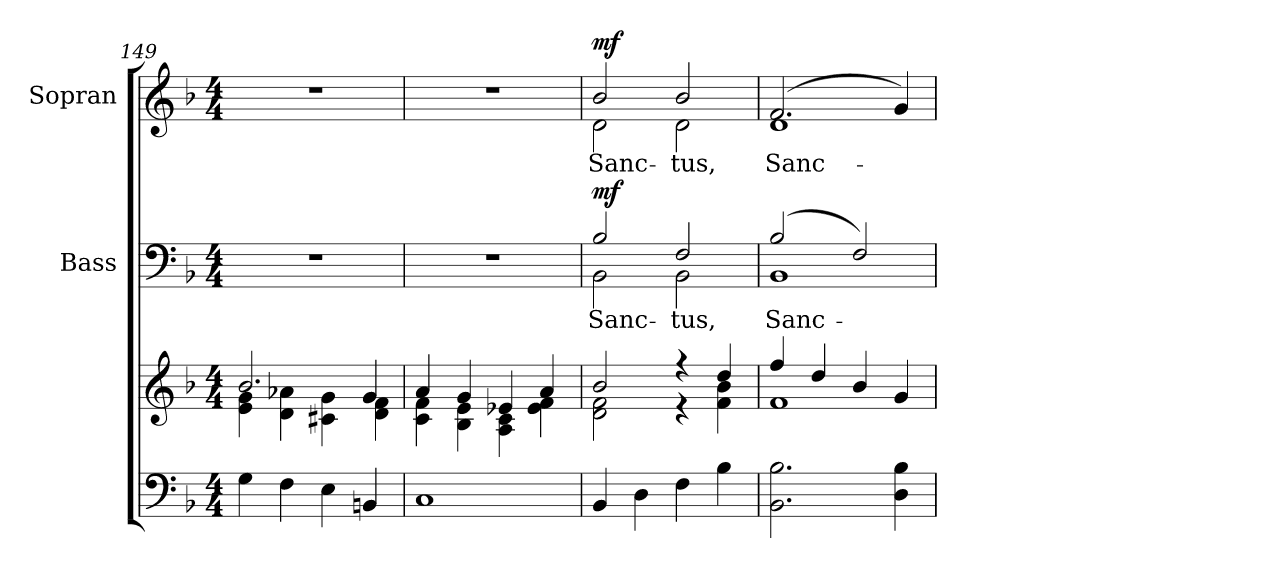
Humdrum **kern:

**kern	**kern	**kern	**text	**dynam	**kern	**text	**dynam
*part3	*part3	*part2	*part2	*part2	*part1	*part1	*part1
*staff4	*staff3	*staff2	*staff2	*staff2	*staff1	*staff1	*staff1
*	*	*I"Bass	*	*	*I"Sopran	*	*
*	*	*I'B.	*	*	*I'S.	*	*
*clefF4	*clefG2	*clefF4	*	*	*clefG2	*	*
*k[b-]	*k[b-]	*k[b-]	*	*	*k[b-]	*	*
*F:	*F:	*F:	*	*	*F:	*	*
*M4/4	*M4/4	*M4/4	*	*	*M4/4	*	*
=149	=149	=149	=149	=149	=149	=149	=149
*	*^	*	*	*	*	*	*
4G\	2.b-/	4e\ 4g\	1r	.	.	1r	.	.
4F\	.	4d\ 4a-X\	.	.	.	.	.	.
4E\	.	4c#X\ 4g\	.	.	.	.	.	.
4BBn/	4g/	4d\ 4f\	.	.	.	.	.	.
=150	=150	=150	=150	=150	=150	=150	=150	=150
1C	4a/	4c\ 4f\	1r	.	.	1r	.	.
.	4g/	4B-\ 4e\	.	.	.	.	.	.
.	4e-X/	4A\ 4c\	.	.	.	.	.	.
.	4a/	4e-\ 4f\	.	.	.	.	.	.
=151	=151	=151	=151	=151	=151	=151	=151	=151
!	!	!	!	!LO:LY:b	!LO:DY:a	!	!LO:LY:b	!LO:DY:a
*	*	*	*^	*	*	*^	*	*
4BB-/	2b-/	2d\ 2f\	2B-/	2BB-\	Sanc-	mf	2b-/	2d\	Sanc-	mf
4D\	.	.	.	.	.	.	.	.	.	.
!	!	!	!	!	!LO:LY:b	!	!	!	!LO:LY:b	!
4F\	4r	4r	2F/	2BB-\	-tus,	.	2b-/	2d\	-tus,	.
4B-\	4dd/	4f\ 4b-\	.	.	.	.	.	.	.	.
=152	=152	=152	=152	=152	=152	=152	=152	=152	=152	=152
!	!	!	!	!	!LO:LY:b	!	!	!	!LO:LY:b	!
2.BB-\ 2.B-\	4ff/	1f	(2B-/	1BB-	Sanc-	.	(2.f/	1d	Sanc-	.
.	4dd/	.	.	.	.	.	.	.	.	.
.	4b-/	.	2F/)	.	.	.	.	.	.	.
4D\ 4B-\	4g/	.	.	.	.	.	4g/)	.	.	.
*	*v	*v	*	*	*	*	*v	*v	*	*
*	*	*v	*v	*	*	*	*	*
=	=	=	=	=	=	=	=
*-	*-	*-	*-	*-	*-	*-	*-
